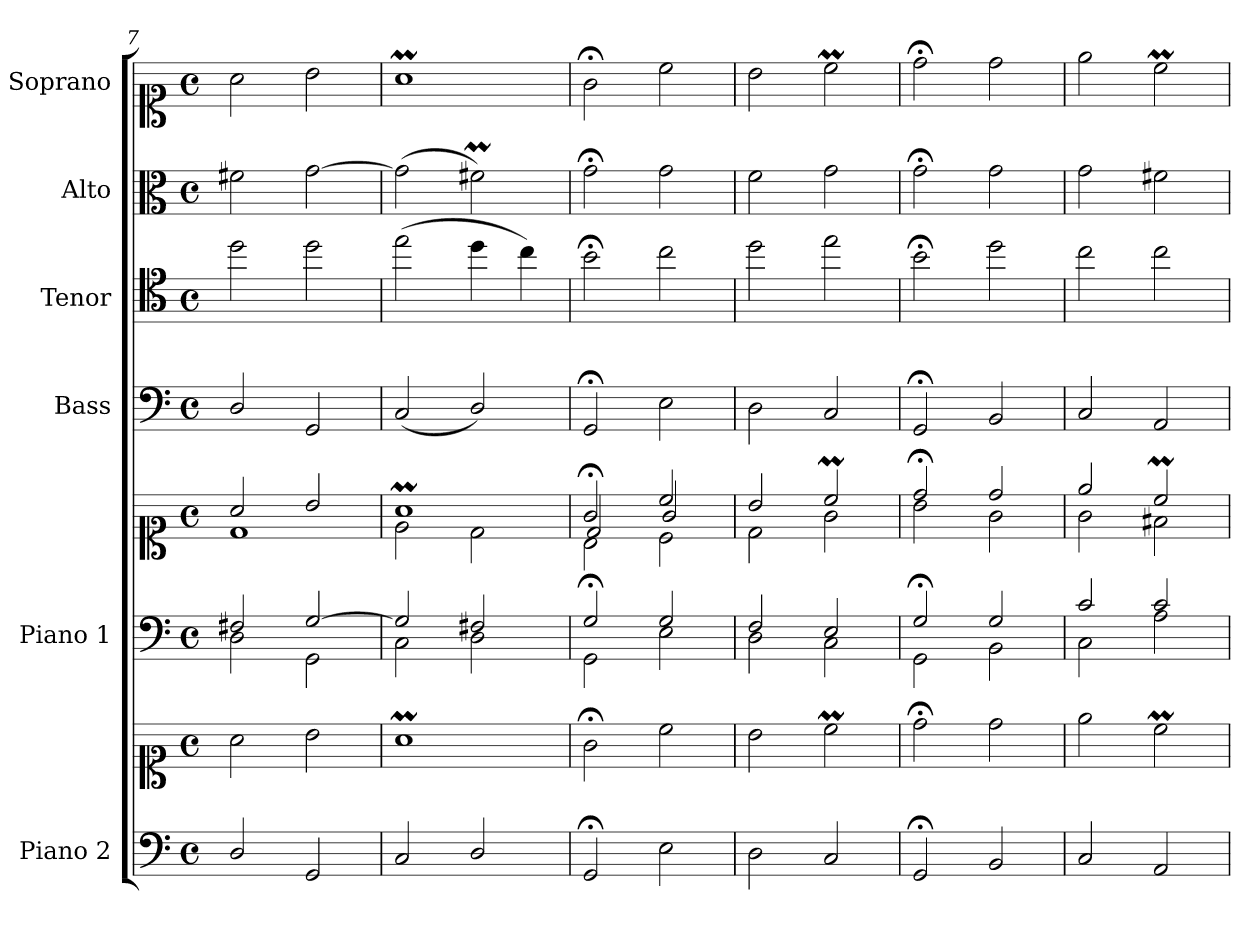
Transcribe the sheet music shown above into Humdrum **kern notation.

**kern	**kern	**kern	**kern	**kern	**kern	**kern	**kern
*part6	*part6	*part5	*part5	*part4	*part3	*part2	*part1
*staff8	*staff7	*staff6	*staff5	*staff4	*staff3	*staff2	*staff1
*I"Piano 2	*	*I"Piano 1	*	*I"Bass	*I"Tenor	*I"Alto	*I"Soprano
*I'Pno 2	*	*I'Pno 1	*	*I'B.	*I'T.	*I'A.	*I'S.
*clefF4	*clefC1	*clefF4	*clefC1	*clefF4	*clefC4	*clefC3	*clefC1
*	*	*	*	*	*ITrd7c12	*	*
*k[]	*k[]	*k[]	*k[]	*k[]	*k[]	*k[]	*k[]
*M4/4	*M4/4	*M4/4	*M4/4	*M4/4	*M4/4	*M4/4	*M4/4
*met(c)	*met(c)	*met(c)	*met(c)	*met(c)	*met(c)	*met(c)	*met(c)
=7	=7	=7	=7	=7	=7	=7	=7
*	*	*^	*^	*	*	*	*
2D/	2a\	2F#X/	2D\	2a/	1d\	2D/	2d\	2f#X\	2a\
2GG/	2b\	[>2G/	2GG\	2b/	.	2GG/	2d\	[>2g\	2b\
=8	=8	=8	=8	=8	=8	=8	=8	=8	=8
2C/	1aM\	2G/]	2C\	1aM/	2e\	(2C/	(2e\	(2g\]	1aM\
2D/	.	2F#X/	2D\	.	2d\	2D/)	4d\	2f#Xm\)	.
.	.	.	.	.	.	.	4c\)	.	.
=9	=9	=9	=9	=9	=9	=9	=9	=9	=9
*	*	*	*	*	*^	*	*	*	*
2GG;/	2g;<\	2G;/	2GG\	2g;</	2B\	2d/	2GG;</	2B;<\	2g;<\	2g;<\
2E\	2cc\	2G/	2E\	2cc/	2c\	2g/	2E\	2c\	2g\	2cc\
*	*	*	*	*	*v	*v	*	*	*	*
=10	=10	=10	=10	=10	=10	=10	=10	=10	=10
2D\	2b\	2F/	2D\	2b/	2d\	2D\	2d\	2f\	2b\
2C/	2ccM\	2E/	2C\	2ccM/	2g\	2C/	2e\	2g\	2ccM\
=11	=11	=11	=11	=11	=11	=11	=11	=11	=11
2GG;/	2dd;<\	2G;/	2GG\	2dd;</	2b\	2GG;</	2B;<\	2g;<\	2dd;<\
2BB/	2dd\	2G/	2BB\	2dd/	2g\	2BB/	2d\	2g\	2dd\
=12	=12	=12	=12	=12	=12	=12	=12	=12	=12
2C/	2ee\	2c/	2C\	2ee/	2g\	2C/	2c\	2g\	2ee\
2AA/	2ccM\	2c/	2A\	2ccM/	2f#X\	2AA/	2c\	2f#X\	2ccM\
*	*	*v	*v	*	*	*	*	*	*
*	*	*	*v	*v	*	*	*	*
=	=	=	=	=	=	=	=
*-	*-	*-	*-	*-	*-	*-	*-
